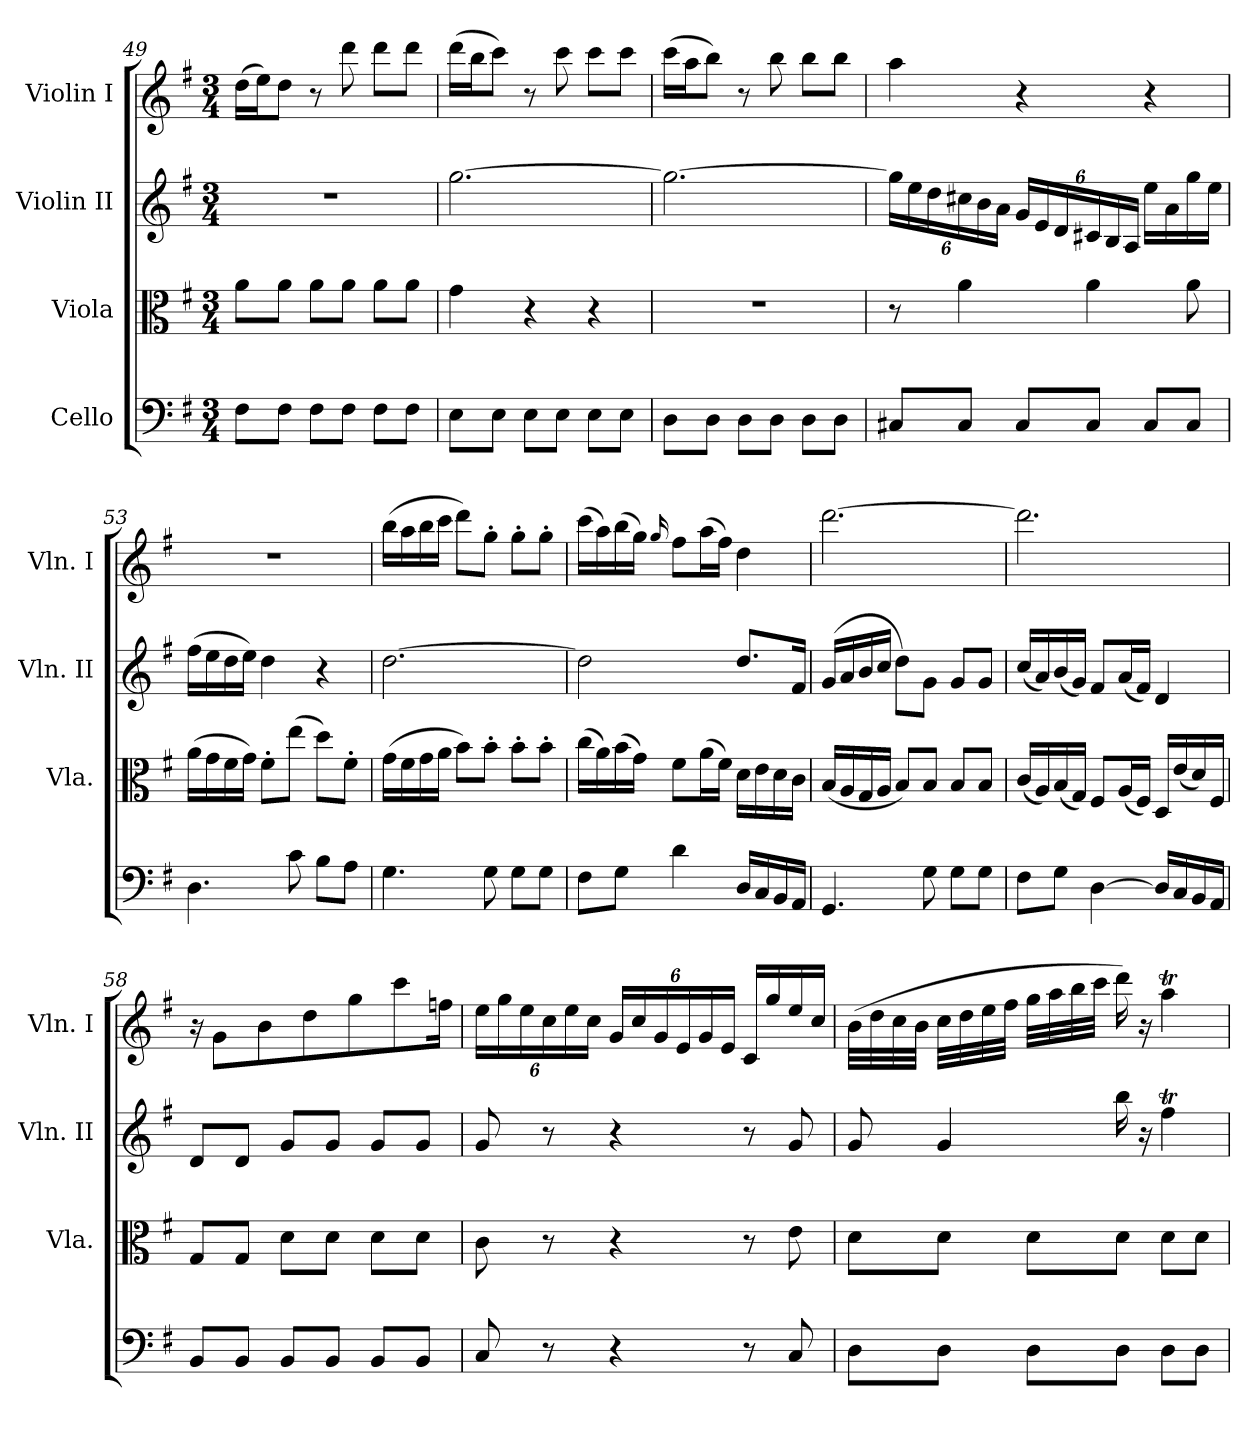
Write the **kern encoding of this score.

**kern	**kern	**kern	**kern
*part4	*part3	*part2	*part1
*staff4	*staff3	*staff2	*staff1
*I"Cello	*I"Viola	*I"Violin II	*I"Violin I
*	*I'Vla.	*I'Vln. II	*I'Vln. I
*clefF4	*clefC3	*clefG2	*clefG2
*k[f#]	*k[f#]	*k[f#]	*k[f#]
*G:	*G:	*G:	*G:
*M3/4	*M3/4	*M3/4	*M3/4
=49	=49	=49	=49
8F#L	8aL	2.r	(16ddLL
.	.	.	16eeJ)
8F#J	8aJ	.	8ddJ
8F#L	8aL	.	8r
8F#J	8aJ	.	8ddd
8F#L	8aL	.	8dddL
8F#J	8aJ	.	8dddJ
=50	=50	=50	=50
8EL	4g	[2.gg	(16dddLL
.	.	.	16bbJ
8EJ	.	.	8cccJ)
8EL	4r	.	8r
8EJ	.	.	8ccc
8EL	4r	.	8cccL
8EJ	.	.	8cccJ
=51	=51	=51	=51
8DL	2.r	2.gg_	(16cccLL
.	.	.	16aaJ
8DJ	.	.	8bbJ)
8DL	.	.	8r
8DJ	.	.	8bb
8DL	.	.	8bbL
8DJ	.	.	8bbJ
=52	=52	=52	=52
8C#XL	8r	24ggLL]	4aa
.	.	24ee	.
.	.	24dd	.
8C#J	4a	24cc#X	.
.	.	24b	.
.	.	24aJJ	.
8C#L	.	24gLL	4r
.	.	24e	.
.	.	24d	.
8C#J	4a	24c#X	.
.	.	24B	.
.	.	24AJJ	.
8C#L	.	16eeLL	4r
.	.	16a	.
8C#J	8a	16gg	.
.	.	16eeJJ	.
=53	=53	=53	=53
4.D	(16aLL	(16ff#LL	2.r
.	16g	16ee	.
.	16f#	16dd	.
.	16gJJ)	16eeJJ)	.
.	8f#'L	4dd	.
8c	(8eeJ	.	.
8BL	8ddL)	4r	.
8AJ	8f#'J	.	.
=54	=54	=54	=54
4.G	(16gLL	[2.dd	(16bbLL
.	16f#	.	16aa
.	16g	.	16bb
.	16aJJ	.	16cccJJ
.	8bL)	.	8dddL)
8G	8b'J	.	8gg'J
8GL	8b'L	.	8gg'L
8GJ	8b'J	.	8gg'J
=55	=55	=55	=55
8F#L	(16ccLL	2dd]	(16cccLL
.	16a)	.	16aa)
8GJ	(16b	.	(16bb
.	16gJJ)	.	16ggJJ)
.	.	.	16qqgg/
4d	8f#L	.	8ff#L
.	(16aL	.	(16aaL
.	16f#JJ)	.	16ff#JJ)
16DLL	16dLL	8.ddL	4dd
16C	16e	.	.
16BB	16d	.	.
16AAJJ	16cJJ	16f#Jk	.
=56	=56	=56	=56
4.GG	(16BLL	(16gLL	[2.ddd
.	16A	16a	.
.	16G	16b	.
.	16AJJ	16ccJJ	.
.	8BL)	8ddL)	.
8G	8BJ	8gJ	.
8GL	8BL	8gL	.
8GJ	8BJ	8gJ	.
=57	=57	=57	=57
8F#L	(16cLL	(16ccLL	2.ddd]
.	16A)	16a)	.
8GJ	(16B	(16b	.
.	16GJJ)	16gJJ)	.
[4D	8F#L	8f#L	.
.	(16AL	(16aL	.
.	16F#JJ)	16f#JJ)	.
16DLL]	16DLL	4d	.
16C	(16e	.	.
16BB	16d)	.	.
16AAJJ	16F#JJ	.	.
=58	=58	=58	=58
8BBL	8GL	8dL	16r
.	.	.	8gL
8BBJ	8GJ	8dJ	.
.	.	.	8b
8BBL	8dL	8gL	.
.	.	.	8dd
8BBJ	8dJ	8gJ	.
.	.	.	8gg
8BBL	8dL	8gL	.
.	.	.	8ccc
8BBJ	8dJ	8gJ	.
.	.	.	16ffnJk
=59	=59	=59	=59
8C	8c	8g	24eeLL
.	.	.	24gg
.	.	.	24ee
8r	8r	8r	24cc
.	.	.	24ee
.	.	.	24ccJJ
4r	4r	4r	24gLL
.	.	.	24cc
.	.	.	24g
.	.	.	24e
.	.	.	24g
.	.	.	24eJJ
8r	8r	8r	16cLL
.	.	.	16gg
8C	8e	8g	16ee
.	.	.	16ccJJ
=60	=60	=60	=60
8DL	8dL	8g	(32bLLL
.	.	.	32dd
.	.	.	32cc
.	.	.	32bJJJ
8DJ	8dJ	4g	32ccLLL
.	.	.	32dd
.	.	.	32ee
.	.	.	32ff#JJJ
8DL	8dL	.	32ggLLL
.	.	.	32aa
.	.	.	32bb
.	.	.	32cccJJJ
8DJ	8dJ	16bb	16ddd)
.	.	16r	16r
8DL	8dL	4ff#t	4aaT
8DJ	8dJ	.	.
=	=	=	=
*-	*-	*-	*-
